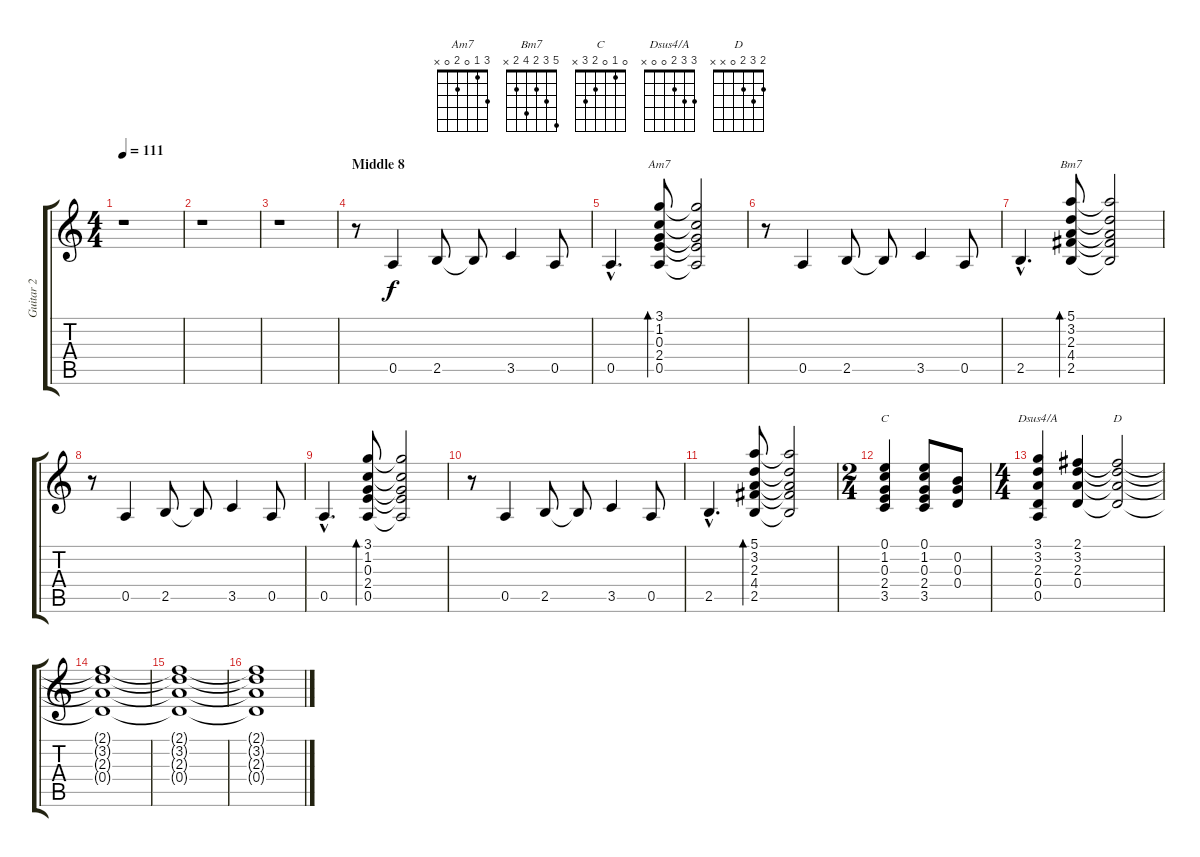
\track ("Guitar 2" "Guitar 2") {instrument overdrivenguitar}
\staff {score tabs}
\tuning (E4 B3 G3 D3 A2 E2) {hide}
\chord ("Am7" 3 1 0 2 0 x)
\chord ("Bm7" 5 3 2 4 2 x)
\chord ("C" 0 1 0 2 3 x)
\chord ("Dsus4/A" 3 3 2 0 0 x)
\chord ("D" 2 3 2 0 x x)
\ts (4 4)
\tempo 111
\clef g2
\ks c
r.1{dy f} |
r.1 |
r.1 |
\section ("" "Middle 8")
r.8 0.5.4 2.5.8 2.5{t}.8 3.5.4 0.5.8 |
0.5{hac}.4{d} (3.1 1.2 0.3 2.4 0.5).8{bd 120 ch "Am7"} (3.1{t} 1.2{t} 0.3{t} 2.4{t} 0.5{t}).2 |
r.8 0.5.4 2.5.8 2.5{t}.8 3.5.4 0.5.8 |
2.5{hac}.4{d} (5.1 3.2 2.3 4.4 2.5).8{bd 120 ch "Bm7"} (5.1{t} 3.2{t} 2.3{t} 4.4{t} 2.5{t}).2 |
r.8 0.5.4 2.5.8 2.5{t}.8 3.5.4 0.5.8 |
0.5{hac}.4{d} (3.1 1.2 0.3 2.4 0.5).8{bd 120} (3.1{t} 1.2{t} 0.3{t} 2.4{t} 0.5{t}).2 |
r.8 0.5.4 2.5.8 2.5{t}.8 3.5.4 0.5.8 |
2.5{hac}.4{d} (5.1 3.2 2.3 4.4 2.5).8{bd 120} (5.1{t} 3.2{t} 2.3{t} 4.4{t} 2.5{t}).2 |
\ts (2 4)
(0.1 1.2 0.3 2.4 3.5).4{ch "C"} (0.1 1.2 0.3 2.4 3.5).8 (0.2 0.3 0.4).8 |
\ts (4 4)
(3.1 3.2 2.3 0.4 0.5).4{ch "Dsus4/A"} (2.1 3.2 2.3 0.4).4 (2.1{t} 3.2{t} 2.3{t} 0.4{t}).2{ch "D"} |
(2.1{t} 3.2{t} 2.3{t} 0.4{t}).1 |
(2.1{t} 3.2{t} 2.3{t} 0.4{t}).1{volume 0} |
(2.1{t} 3.2{t} 2.3{t} 0.4{t}).1
